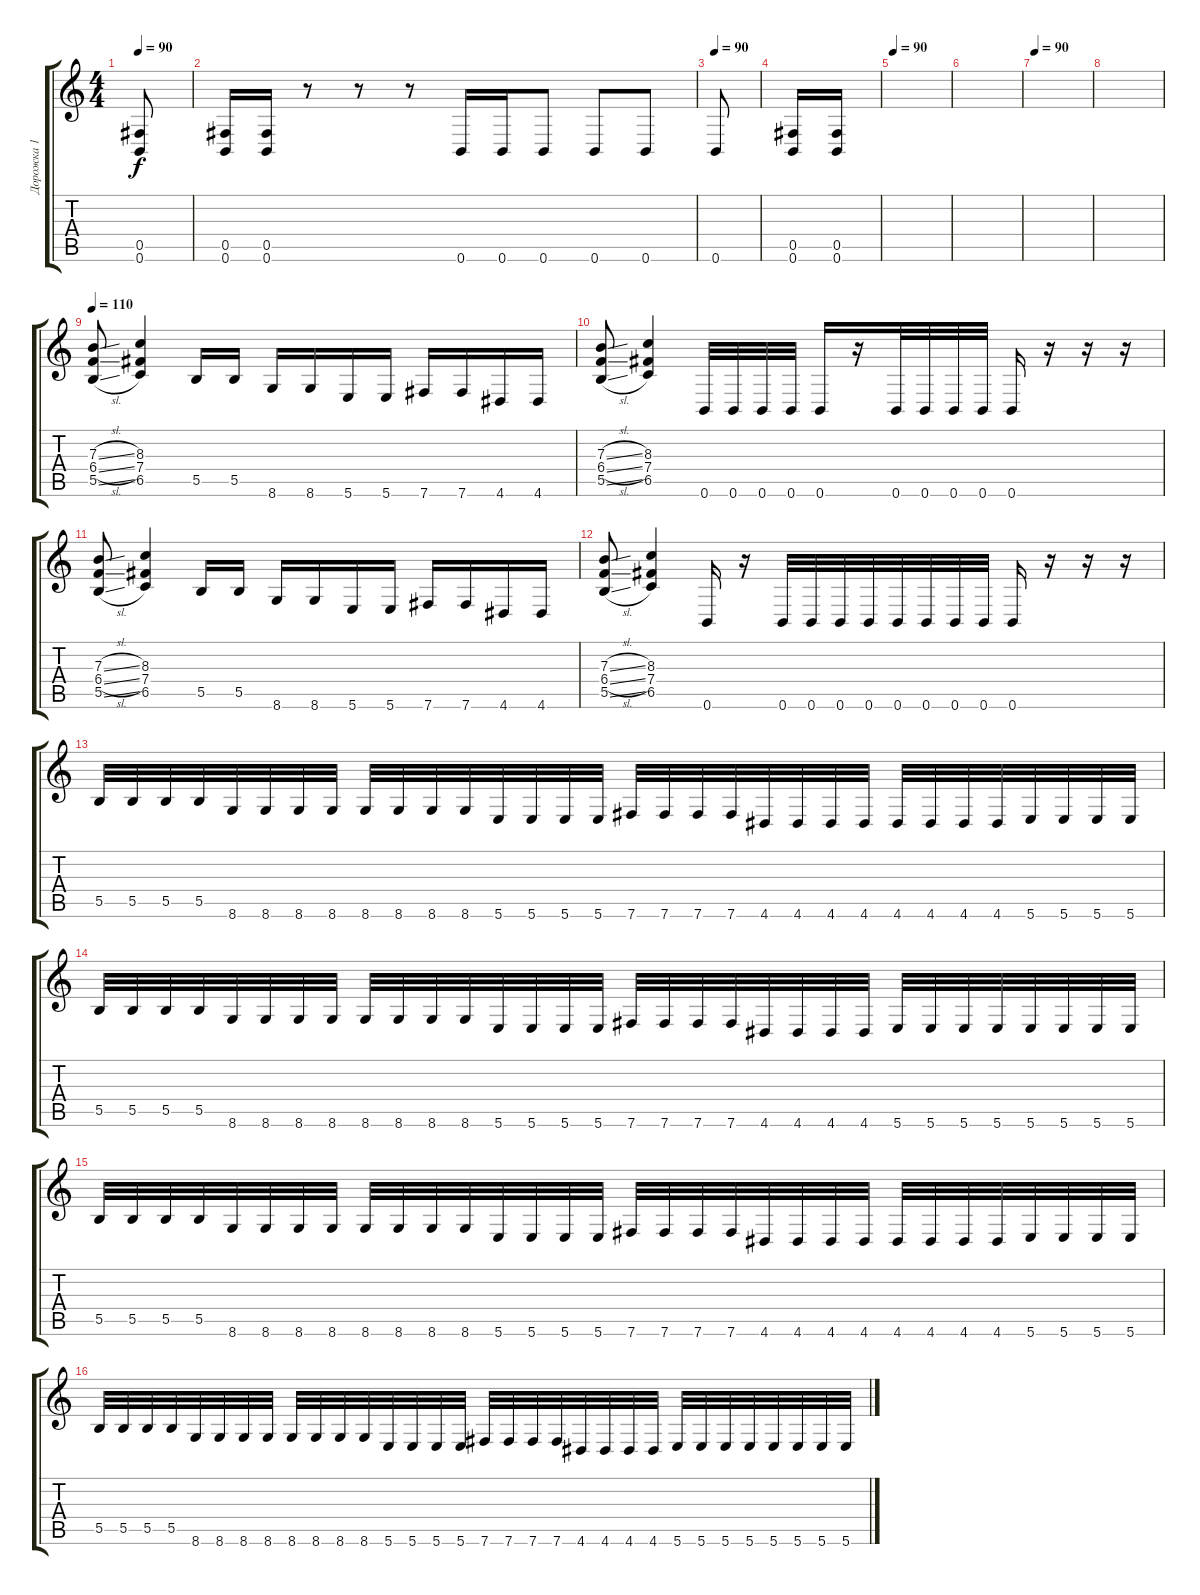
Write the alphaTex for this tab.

\track ("Дорожка 1" "Дорожка 1") {mute instrument distortionguitar}
\staff {score tabs}
\tuning (Db4 Ab3 E3 B2 Gb2 B1) {hide}
\ts (4 4)
\tempo 90
\clef g2
\ks c
(0.5 0.6).8{dy f} |
(0.5 0.6).16 (0.5 0.6).16 r.8 r.8 r.8 0.6.16 0.6.16 0.6.8 0.6.8 0.6.8 |
\tempo 90
0.6.8 |
(0.5 0.6).16 (0.5 0.6).16 |
\tempo 90
|
|
\tempo 90
|
|
\tempo 110
(7.3{sl} 6.4{sl} 5.5{sl}).8 (8.3 7.4 6.5).4 5.5.16 5.5.16 8.6.16 8.6.16 5.6.16 5.6.16 7.6.16 7.6.16 4.6.16 4.6.16 |
(7.3{sl} 6.4{sl} 5.5{sl}).8 (8.3 7.4 6.5).4 0.6.32 0.6.32 0.6.32 0.6.32 0.6.16 r.16 0.6.32 0.6.32 0.6.32 0.6.32 0.6.16 r.16 r.16 r.16 |
(7.3{sl} 6.4{sl} 5.5{sl}).8 (8.3 7.4 6.5).4 5.5.16 5.5.16 8.6.16 8.6.16 5.6.16 5.6.16 7.6.16 7.6.16 4.6.16 4.6.16 |
(7.3{sl} 6.4{sl} 5.5{sl}).8 (8.3 7.4 6.5).4 0.6.16 r.16 0.6.32 0.6.32 0.6.32 0.6.32 0.6.32 0.6.32 0.6.32 0.6.32 0.6.16 r.16 r.16 r.16 |
5.5.32 5.5.32 5.5.32 5.5.32 8.6.32 8.6.32 8.6.32 8.6.32 8.6.32 8.6.32 8.6.32 8.6.32 5.6.32 5.6.32 5.6.32 5.6.32 7.6.32 7.6.32 7.6.32 7.6.32 4.6.32 4.6.32 4.6.32 4.6.32 4.6.32 4.6.32 4.6.32 4.6.32 5.6.32 5.6.32 5.6.32 5.6.32 |
5.5.32 5.5.32 5.5.32 5.5.32 8.6.32 8.6.32 8.6.32 8.6.32 8.6.32 8.6.32 8.6.32 8.6.32 5.6.32 5.6.32 5.6.32 5.6.32 7.6.32 7.6.32 7.6.32 7.6.32 4.6.32 4.6.32 4.6.32 4.6.32 5.6.32 5.6.32 5.6.32 5.6.32 5.6.32 5.6.32 5.6.32 5.6.32 |
5.5.32 5.5.32 5.5.32 5.5.32 8.6.32 8.6.32 8.6.32 8.6.32 8.6.32 8.6.32 8.6.32 8.6.32 5.6.32 5.6.32 5.6.32 5.6.32 7.6.32 7.6.32 7.6.32 7.6.32 4.6.32 4.6.32 4.6.32 4.6.32 4.6.32 4.6.32 4.6.32 4.6.32 5.6.32 5.6.32 5.6.32 5.6.32 |
5.5.32 5.5.32 5.5.32 5.5.32 8.6.32 8.6.32 8.6.32 8.6.32 8.6.32 8.6.32 8.6.32 8.6.32 5.6.32 5.6.32 5.6.32 5.6.32 7.6.32 7.6.32 7.6.32 7.6.32 4.6.32 4.6.32 4.6.32 4.6.32 5.6.32 5.6.32 5.6.32 5.6.32 5.6.32 5.6.32 5.6.32 5.6.32
